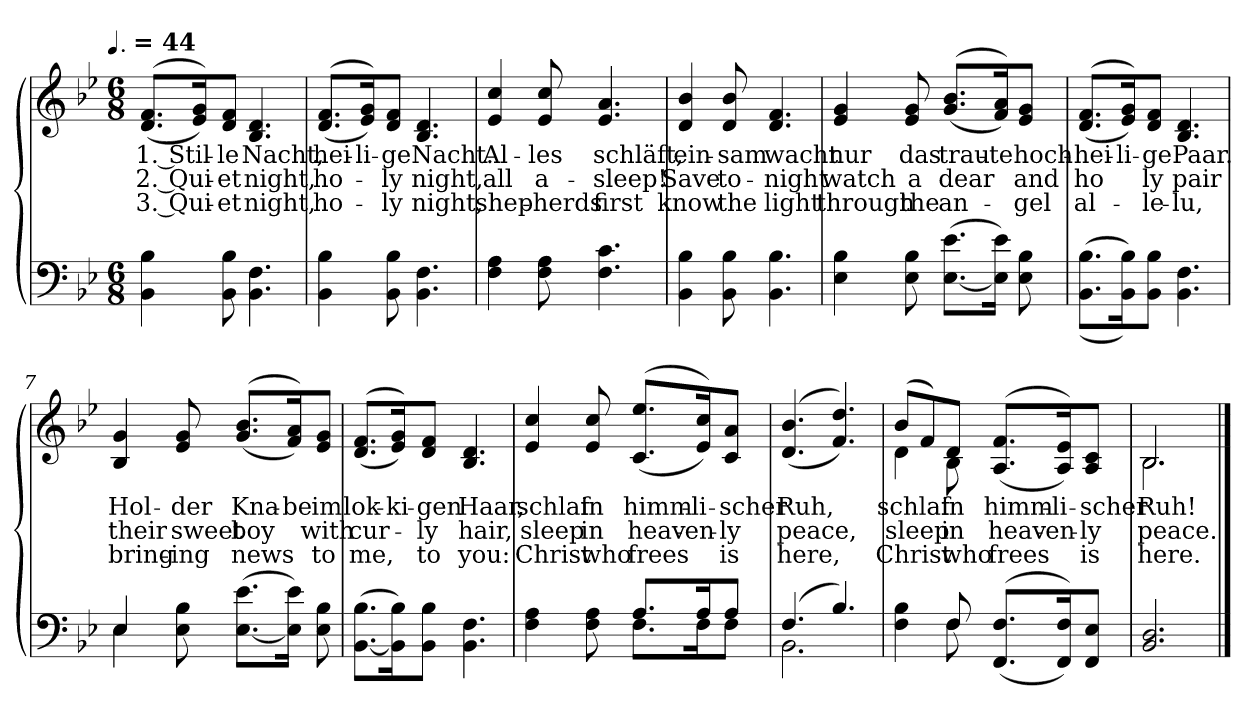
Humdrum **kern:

**kern	**kern	**text	**text	**text
*part1	*part1	*part1	*part1	*part1
*staff2	*staff1	*staff1	*staff1	*staff1
*clefF4	*clefG2	*	*	*
*k[b-e-]	*k[b-e-]	*	*	*
!!LO:TX:omd:t=[quarter-dot] = 44
*M6/8	*M6/8	*	*	*
*MM66	*MM66	*	*	*
=1	=1	=1	=1	=1
4BB-\ 4B-\	(<(>8.d 8.fL	1. Stil-	2. Qui-	3. Qui-
.	16e- 16gk))	.	.	.
8BB-\ 8B-\	8d 8fJ	-le	-et	-et
4.BB-\ 4.F\	4.B-/ 4.d/	Nacht,	night,	night,
=2	=2	=2	=2	=2
4BB-\ 4B-\	(<(>8.d 8.fL	hei-	ho-	ho-
.	16e- 16gk))	-li-	.	.
8BB-\ 8B-\	8d 8fJ	-ge	-ly	-ly
4.BB-\ 4.F\	4.B-/ 4.d/	Nacht.	night,	night,
=3	=3	=3	=3	=3
4F\ 4A\	4e-/ 4cc/	Al-	all	shep-
8F\ 8A\	8e-/ 8cc/	-les	a-	-herds
4.F\ 4.c\	4.e- 4.a	schläft,	-sleep!	first
!!LO:LB:g=z
=4	=4	=4	=4	=4
4BB-\ 4B-\	4d/ 4b-/	ein-	Save	know
8BB-\ 8B-\	8d/ 8b-/	-sam	to-	the
4.BB-\ 4.B-\	4.d 4.f	wacht	-night	light
=5	=5	=5	=5	=5
4E-\ 4B-\	4e-/ 4g/	nur	watch	through
8E- 8B-	8e-/ 8g/	das	a	the
([8.E- 8.e-L	(<(>8.g 8.b-L	trau-	dear	an-
16E-] 16e-Jk)	16f 16ak))	-te	.	.
8E-\ 8B-\	8e- 8gJ	hoch-	and	-gel
=6	=6	=6	=6	=6
(<(>8.BB- 8.B-L	(<(>8.d 8.fL	-hei-	ho	al-
16BB- 16B-k))	16e- 16gk))	-li-	.	.
8BB- 8B-J	8d 8fJ	-ge	-ly	-le-
4.BB-\ 4.F\	4.B-/ 4.d/	Paar.	pair	-lu,
!!LO:LB:g=z
=7	=7	=7	=7	=7
*^	*	*	*	*
4E-	4E-	4B-/ 4g/	Hol-	their	bring-
8E- 8B-	8ryy	8e-/ 8g/	-der	sweet	-ing
([8.E- 8.e-L	4ryy	(<(>8.g 8.b-L	Kna-	boy	news
16E-] 16e-Jk)	.	16f 16ak))	-be	.	.
8E-\ 8B-\	8ryy	8e- 8gJ	im	with	to
*v	*v	*	*	*	*
=8	=8	=8	=8	=8
([8.BB- 8.B-L	(<(>8.d 8.fL	lok-	cur-	me,
16BB-] 16B-k)	16e- 16gk))	-ki-	.	.
8BB- 8B-J	8d 8fJ	-gen	-ly	to
4.BB-\ 4.F\	4.B-/ 4.d/	Haar,	hair,	you:
=9	=9	=9	=9	=9
*^	*	*	*	*
4F\ 4A\	4ryy	4e-/ 4cc/	schlaf	sleep	Christ
8F\ 8A\	8ryy	8e-/ 8cc/	in	in	who
8.AL	8.FL	(>(<8.c 8.ee-L	himm-	heav-	frees
16Ak	16Fk	16e- 16cck))	-li-	-en-	.
8AJ	8FJ	8c 8aJ	-scher	-ly	is
!!LO:LB:g=z
=10	=10	=10	=10	=10	=10
(4.F/	2.BB-\	(<(>4.d/ 4.b-/	Ruh,	peace,	here,
4.B-/)	.	4.f/ 4.dd/))	.	.	.
=11	=11	=11	=11	=11	=11
*	*	*^	*	*	*
4F\ 4B-\	4ryy	(>8b-L	4d\	schlaf	sleep	Christ
.	.	8f)	.	.	.	.
8F\	8F/	8dJ	8B-\	in	in	who
(>(<8.FF 8.FL	4ryy	(<(>8.A 8.fL	4ryy	himm-	heav-	frees
16FF 16Fk))	.	16A 16e-k))	.	-li-	-en-	.
8FF 8E-J	8ryy	8A 8cJ	8ryy	-scher	-ly	is
*v	*v	*	*	*	*	*
=12	=12	=12	=12	=12	=12
2.BB-/ 2.D/	2.B-/	2.B-\	Ruh!	peace.	here.
*	*v	*v	*	*	*
==	==	==	==	==
*-	*-	*-	*-	*-
